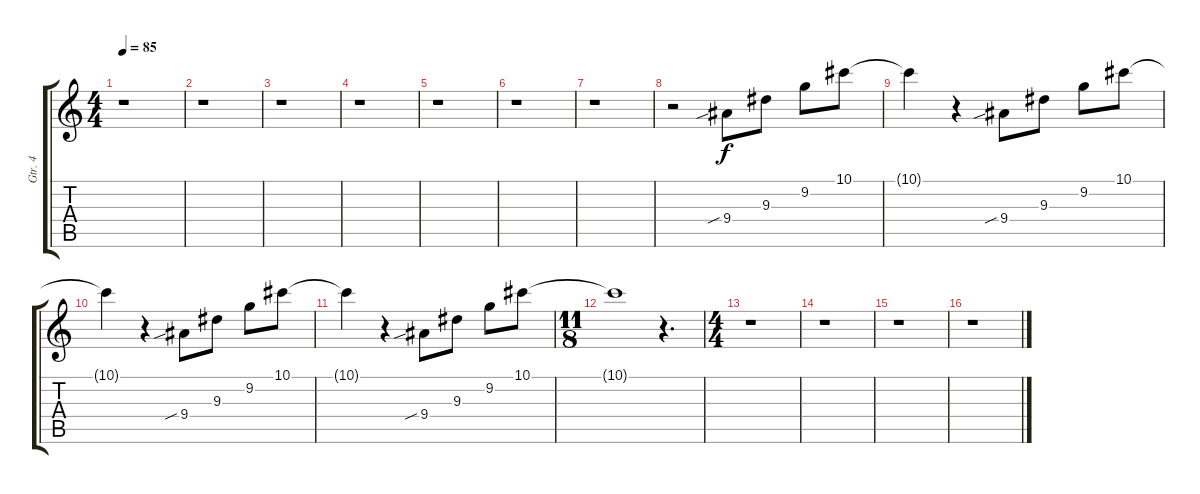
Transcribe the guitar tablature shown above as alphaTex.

\track ("Gtr. 4" "Gtr. 4") {instrument distortionguitar}
\staff {score tabs}
\tuning (Eb4 Bb3 Gb3 Db3 Ab2 Eb2) {hide}
\ts (4 4)
\tempo 85
\clef g2
\ks c
r.1{dy f} |
r.1 |
r.1 |
r.1 |
r.1 |
r.1 |
r.1 |
r.2{volume 13 balance 9 instrument distortionguitar} 9.4{sib}.8 9.3.8 9.2.8 10.1.8 |
10.1{t}.4 r.4 9.4{sib}.8 9.3.8 9.2.8 10.1.8 |
10.1{t}.4 r.4 9.4{sib}.8 9.3.8 9.2.8 10.1.8 |
10.1{t}.4 r.4 9.4{sib}.8 9.3.8 9.2.8 10.1.8 |
\ts (11 8)
10.1{t}.1 r.4{d} |
\ts (4 4)
r.1 |
r.1 |
r.1 |
r.1
